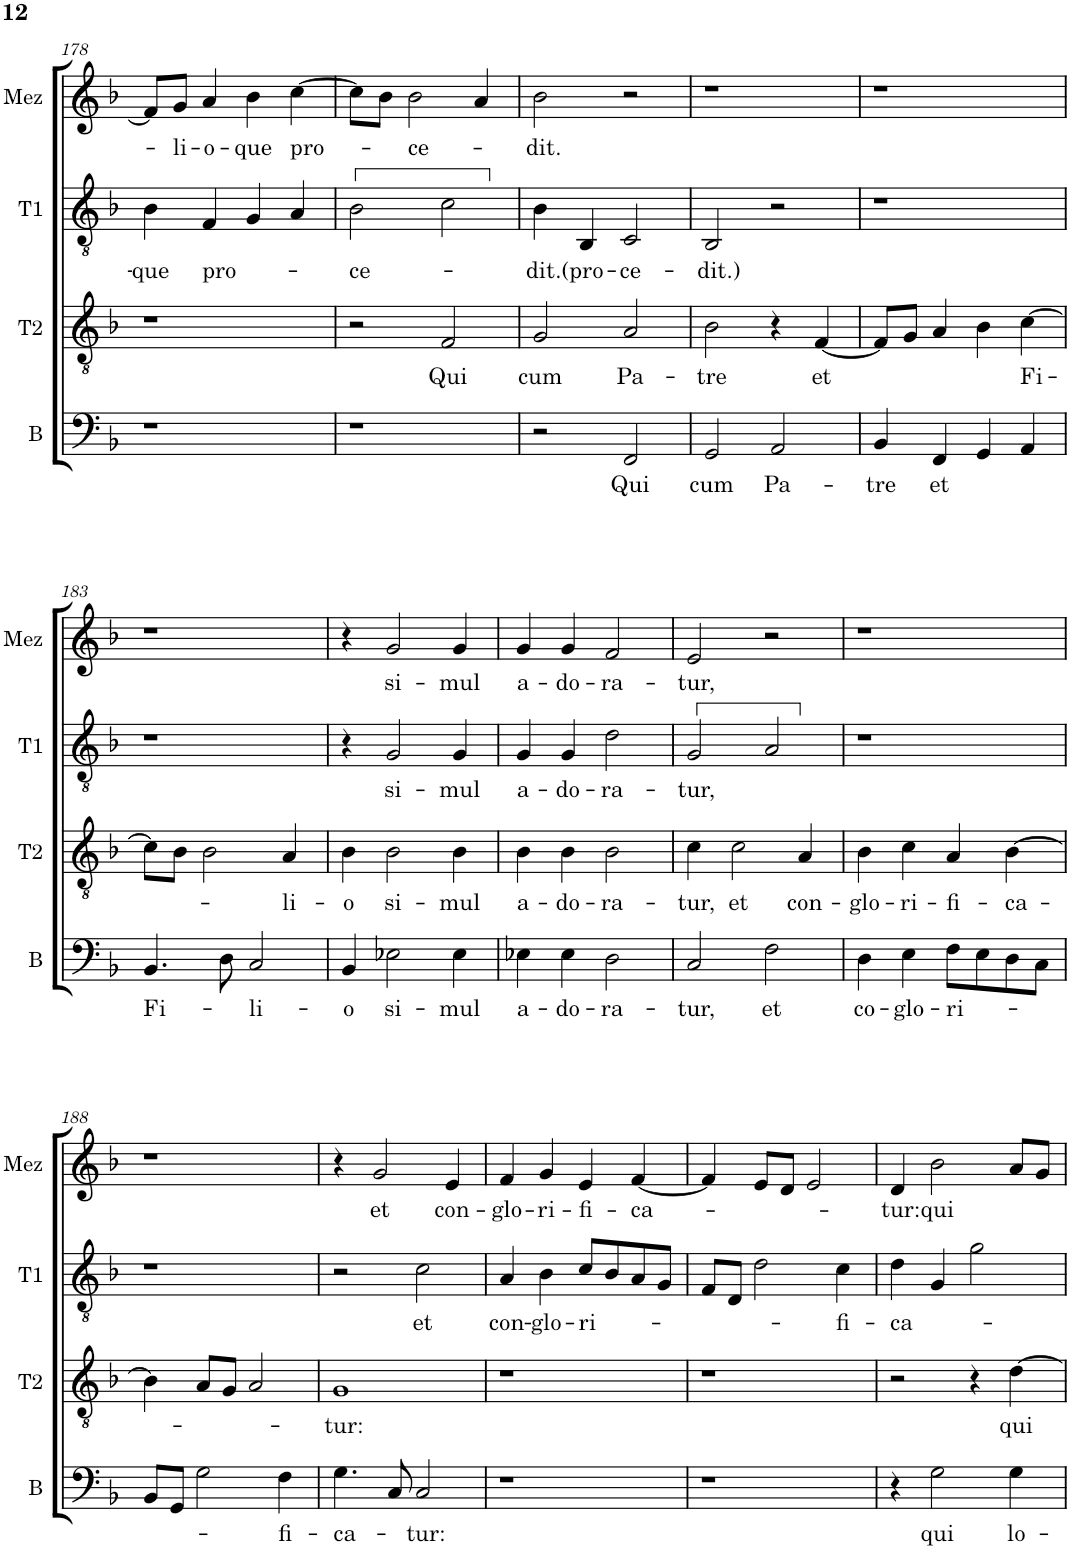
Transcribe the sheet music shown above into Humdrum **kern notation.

**kern	**text	**kern	**text	**kern	**text	**kern	**text
*part4	*part4	*part3	*part3	*part2	*part2	*part1	*part1
*staff4	*staff4	*staff3	*staff3	*staff2	*staff2	*staff1	*staff1
*I"B	*	*I"T2	*	*I"T1	*	*I"Mez	*
*I'B	*	*I'T2	*	*I'T1	*	*I'Mez	*
!!LO:PB:g=z
*clefF4	*	*clefGv2	*	*clefGv2	*	*clefG2	*
*	*	*	*	*Trd4c7	*	*	*
*k[b-]	*	*k[b-]	*	*k[b-]	*	*k[b-]	*
*M2/2	*	*M2/2	*	*M2/2	*	*M2/2	*
*met(c|)	*	*met(c|)	*	*met(c|)	*	*met(c|)	*
=178	=178	=178	=178	=178	=178	=178	=178
!	!	!	!	!	!LO:LY:b	!	!
1r	.	1r	.	4B-\	-que	8f/L]	.
!	!	!	!	!	!	!	!LO:LY:b
.	.	.	.	.	.	8g/J	-li-
!	!	!	!	!	!LO:LY:b	!	!LO:LY:b
.	.	.	.	4F/	pro-	4a/	-o-
!	!	!	!	!	!	!	!LO:LY:b
.	.	.	.	4G/	.	4b-\	-que
!	!	!	!	!	!	!	!LO:LY:b
.	.	.	.	4A/	.	[4cc\	pro-
=179	=179	=179	=179	=179	=179	=179	=179
!	!	!	!	!	!LO:LY:b	!	!
1r	.	2r	.	2B-\	ce-	8cc\L]	.
.	.	.	.	.	.	8b-\J	.
!	!	!	!	!	!	!	!LO:LY:b
.	.	.	.	.	.	2b-\	-ce-
!	!	!	!LO:LY:b	!	!	!	!
.	.	2F/	Qui	2c\	.	.	.
.	.	.	.	.	.	4a/	.
=180	=180	=180	=180	=180	=180	=180	=180
!	!	!	!LO:LY:b	!	!LO:LY:b	!	!LO:LY:b
2r	.	2G/	cum	4B-\	-dit.	2b-\	-dit.
!	!	!	!	!	!LO:LY:b	!	!
.	.	.	.	4BB-/	(pro-	.	.
!	!LO:LY:b	!	!LO:LY:b	!	!LO:LY:b	!	!
2FF/	Qui	2A/	Pa-	2C/	-ce-	2r	.
=181	=181	=181	=181	=181	=181	=181	=181
!	!LO:LY:b	!	!LO:LY:b	!	!LO:LY:b	!	!
2GG/	cum	2B-\	-tre	2BB-/	-dit.)	1r	.
!	!LO:LY:b	!	!	!	!	!	!
2AA/	Pa-	4r	.	2r	.	.	.
!	!	!	!LO:LY:b	!	!	!	!
.	.	[4F/	et	.	.	.	.
=182	=182	=182	=182	=182	=182	=182	=182
!	!LO:LY:b	!	!	!	!	!	!
4BB-/	-tre	8F/L]	.	1r	.	1r	.
.	.	8G/J	.	.	.	.	.
!	!LO:LY:b	!	!	!	!	!	!
4FF/	et	4A/	.	.	.	.	.
4GG/	.	4B-\	.	.	.	.	.
!	!	!	!LO:LY:b	!	!	!	!
4AA/	.	[4c\	Fi-	.	.	.	.
!!LO:LB:g=z
=183	=183	=183	=183	=183	=183	=183	=183
!	!LO:LY:b	!	!	!	!	!	!
4.BB-/	Fi-	8c\L]	.	1r	.	1r	.
.	.	8B-\J	.	.	.	.	.
.	.	2B-\	.	.	.	.	.
8D\	.	.	.	.	.	.	.
!	!LO:LY:b	!	!	!	!	!	!
2C/	-li-	.	.	.	.	.	.
!	!	!	!LO:LY:b	!	!	!	!
.	.	4A/	-li-	.	.	.	.
=184	=184	=184	=184	=184	=184	=184	=184
!	!LO:LY:b	!	!LO:LY:b	!	!	!	!
4BB-/	-o	4B-\	-o	4r	.	4r	.
!	!LO:LY:b	!	!LO:LY:b	!	!LO:LY:b	!	!LO:LY:b
2E-X\	si-	2B-\	si-	2G/	si-	2g/	si-
!	!LO:LY:b	!	!LO:LY:b	!	!LO:LY:b	!	!LO:LY:b
4E-\	-mul	4B-\	-mul	4G/	-mul	4g/	-mul
=185	=185	=185	=185	=185	=185	=185	=185
!	!LO:LY:b	!	!LO:LY:b	!	!LO:LY:b	!	!LO:LY:b
4E-X\	a-	4B-\	a-	4G/	a-	4g/	a-
!	!LO:LY:b	!	!LO:LY:b	!	!LO:LY:b	!	!LO:LY:b
4E-\	-do-	4B-\	-do-	4G/	-do-	4g/	-do-
!	!LO:LY:b	!	!LO:LY:b	!	!LO:LY:b	!	!LO:LY:b
2D\	-ra-	2B-\	-ra-	2d\	-ra-	2f/	-ra-
=186	=186	=186	=186	=186	=186	=186	=186
!	!LO:LY:b	!	!LO:LY:b	!	!LO:LY:b	!	!LO:LY:b
2C/	-tur,	4c\	-tur,	2G/	-tur,	2e/	-tur,
!	!	!	!LO:LY:b	!	!	!	!
.	.	2c\	et	.	.	.	.
!	!LO:LY:b	!	!	!	!	!	!
2F\	et	.	.	2A/	.	2r	.
!	!	!	!LO:LY:b	!	!	!	!
.	.	4A/	con-	.	.	.	.
=187	=187	=187	=187	=187	=187	=187	=187
!	!LO:LY:b	!	!LO:LY:b	!	!	!	!
4D\	co-	4B-\	-glo-	1r	.	1r	.
!	!LO:LY:b	!	!LO:LY:b	!	!	!	!
4E\	-glo-	4c\	-ri-	.	.	.	.
!	!LO:LY:b	!	!LO:LY:b	!	!	!	!
8F\L	-ri-	4A/	-fi-	.	.	.	.
8E\	.	.	.	.	.	.	.
!	!	!	!LO:LY:b	!	!	!	!
8D\	.	[4B-\	-ca-	.	.	.	.
8C\J	.	.	.	.	.	.	.
!!LO:LB:g=z
=188	=188	=188	=188	=188	=188	=188	=188
8BB-/L	.	4B-\]	.	1r	.	1r	.
8GG/J	.	.	.	.	.	.	.
2G\	.	8A/L	.	.	.	.	.
.	.	8G/J	.	.	.	.	.
.	.	2A/	.	.	.	.	.
!	!LO:LY:b	!	!	!	!	!	!
4F\	-fi-	.	.	.	.	.	.
=189	=189	=189	=189	=189	=189	=189	=189
!	!LO:LY:b	!	!LO:LY:b	!	!	!	!
4.G\	-ca-	1G	-tur:	2r	.	4r	.
!	!	!	!	!	!	!	!LO:LY:b
.	.	.	.	.	.	2g/	et
8C/	.	.	.	.	.	.	.
!	!LO:LY:b	!	!	!	!LO:LY:b	!	!
2C/	-tur:	.	.	2c\	et	.	.
!	!	!	!	!	!	!	!LO:LY:b
.	.	.	.	.	.	4e/	con-
=190	=190	=190	=190	=190	=190	=190	=190
!	!	!	!	!	!LO:LY:b	!	!LO:LY:b
1r	.	1r	.	4A/	con-	4f/	-glo-
!	!	!	!	!	!LO:LY:b	!	!LO:LY:b
.	.	.	.	4B-\	-glo-	4g/	-ri-
!	!	!	!	!	!LO:LY:b	!	!LO:LY:b
.	.	.	.	8c/L	-ri-	4e/	-fi-
.	.	.	.	8B-/	.	.	.
!	!	!	!	!	!	!	!LO:LY:b
.	.	.	.	8A/	.	[4f/	-ca-
.	.	.	.	8G/J	.	.	.
=191	=191	=191	=191	=191	=191	=191	=191
1r	.	1r	.	8F/L	.	4f/]	.
.	.	.	.	8D/J	.	.	.
.	.	.	.	2d\	.	8e/L	.
.	.	.	.	.	.	8d/J	.
.	.	.	.	.	.	2e/	.
!	!	!	!	!	!LO:LY:b	!	!
.	.	.	.	4c\	-fi-	.	.
=192	=192	=192	=192	=192	=192	=192	=192
!	!	!	!	!	!LO:LY:b	!	!LO:LY:b
4r	.	2r	.	4d\	-ca-	4d/	-tur:
!	!LO:LY:b	!	!	!	!	!	!LO:LY:b
2G\	qui	.	.	4G/	.	2b-\	qui
.	.	4r	.	2g\	.	.	.
!	!LO:LY:b	!	!LO:LY:b	!	!	!	!
4G\	lo-	[4d\	qui	.	.	8a/L	.
.	.	.	.	.	.	8g/J	.
=	=	=	=	=	=	=	=
*-	*-	*-	*-	*-	*-	*-	*-
